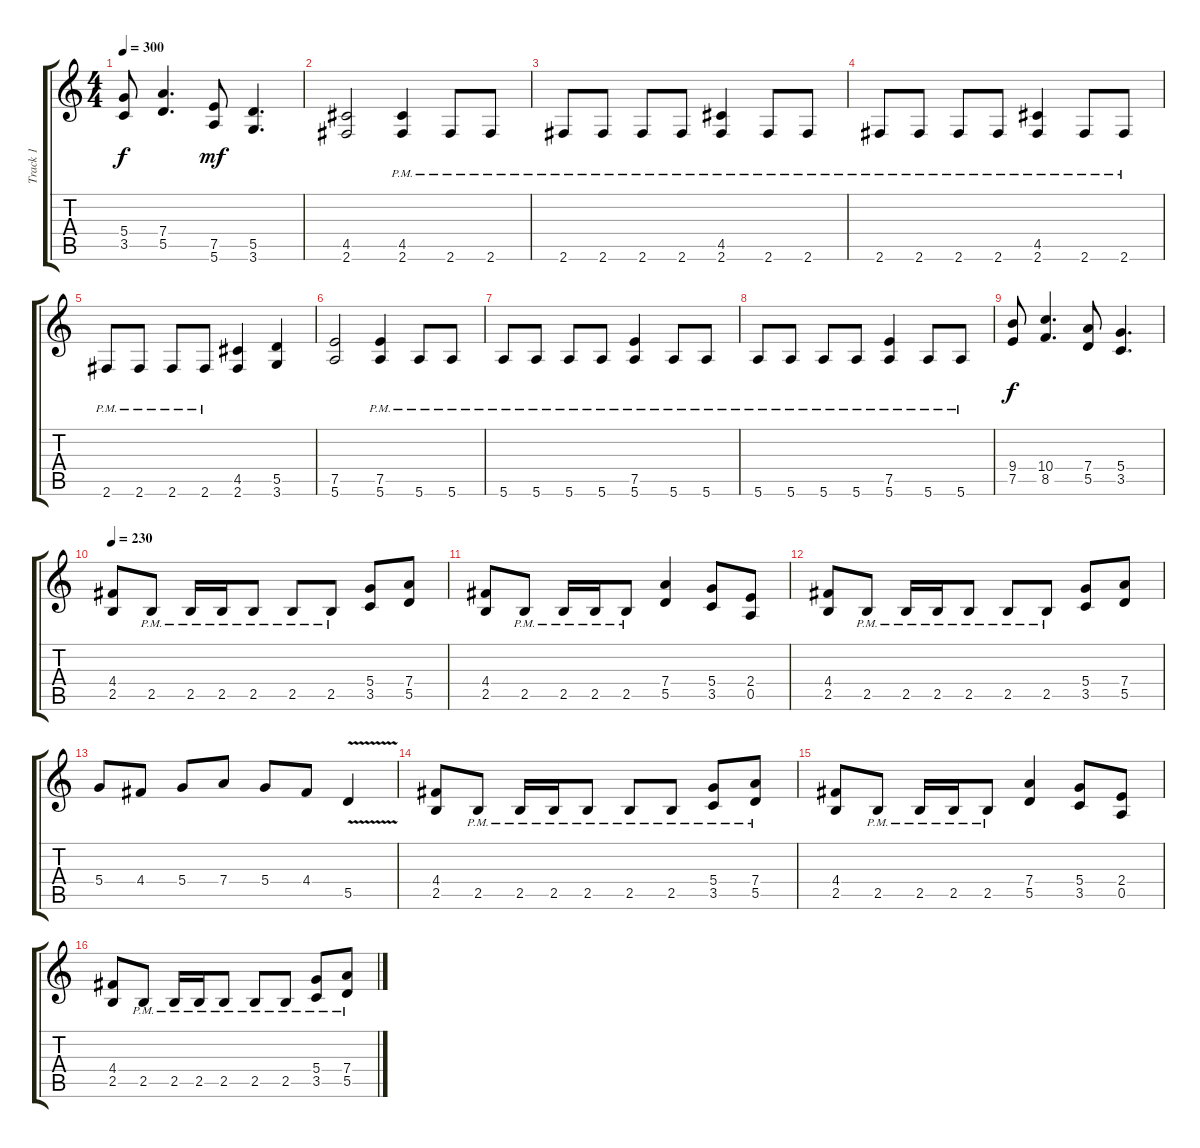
\track ("Track 1" "Track 1") {instrument distortionguitar}
\staff {score tabs}
\tuning (E4 B3 G3 D3 A2 E2) {hide}
\ts (4 4)
\tempo 300
\clef g2
\ks c
(5.4 3.5).8{dy f} (7.4 5.5).4{d} (7.5 5.6).8{dy mf} (5.5 3.6).4{d} |
(4.5 2.6).2 (4.5{pm} 2.6{pm}).4 2.6{pm}.8 2.6{pm}.8 |
2.6{pm}.8 2.6{pm}.8 2.6{pm}.8 2.6{pm}.8 (4.5{pm} 2.6{pm}).4 2.6{pm}.8 2.6{pm}.8 |
2.6{pm}.8 2.6{pm}.8 2.6{pm}.8 2.6{pm}.8 (4.5{pm} 2.6{pm}).4 2.6{pm}.8 2.6{pm}.8 |
2.6{pm}.8 2.6{pm}.8 2.6{pm}.8 2.6{pm}.8 (4.5 2.6).4 (5.5 3.6).4 |
(7.5 5.6).2 (7.5{pm} 5.6{pm}).4 5.6{pm}.8 5.6{pm}.8 |
5.6{pm}.8 5.6{pm}.8 5.6{pm}.8 5.6{pm}.8 (7.5{pm} 5.6{pm}).4 5.6{pm}.8 5.6{pm}.8 |
5.6{pm}.8 5.6{pm}.8 5.6{pm}.8 5.6{pm}.8 (7.5{pm} 5.6{pm}).4 5.6{pm}.8 5.6{pm}.8 |
(9.4 7.5).8{dy f} (10.4 8.5).4{d} (7.4 5.5).8 (5.4 3.5).4{d} |
\tempo 230
(4.4 2.5).8 2.5{pm}.8 2.5{pm}.16 2.5{pm}.16 2.5{pm}.8 2.5{pm}.8 2.5{pm}.8 (5.4 3.5).8 (7.4 5.5).8 |
(4.4 2.5).8 2.5{pm}.8 2.5{pm}.16 2.5{pm}.16 2.5{pm}.8 (7.4 5.5).4 (5.4 3.5).8 (2.4 0.5).8 |
(4.4 2.5).8 2.5{pm}.8 2.5{pm}.16 2.5{pm}.16 2.5{pm}.8 2.5{pm}.8 2.5{pm}.8 (5.4 3.5).8 (7.4 5.5).8 |
5.4.8 4.4.8 5.4.8 7.4.8 5.4.8 4.4.8 5.5{v}.4 |
(4.4 2.5).8 2.5{pm}.8 2.5{pm}.16 2.5{pm}.16 2.5{pm}.8 2.5{pm}.8 2.5{pm}.8 (5.4{pm} 3.5{pm}).8 (7.4{pm} 5.5{pm}).8 |
(4.4 2.5).8 2.5{pm}.8 2.5{pm}.16 2.5{pm}.16 2.5{pm}.8 (7.4 5.5).4 (5.4 3.5).8 (2.4 0.5).8 |
(4.4 2.5).8 2.5{pm}.8 2.5{pm}.16 2.5{pm}.16 2.5{pm}.8 2.5{pm}.8 2.5{pm}.8 (5.4{pm} 3.5{pm}).8 (7.4{pm} 5.5{pm}).8
